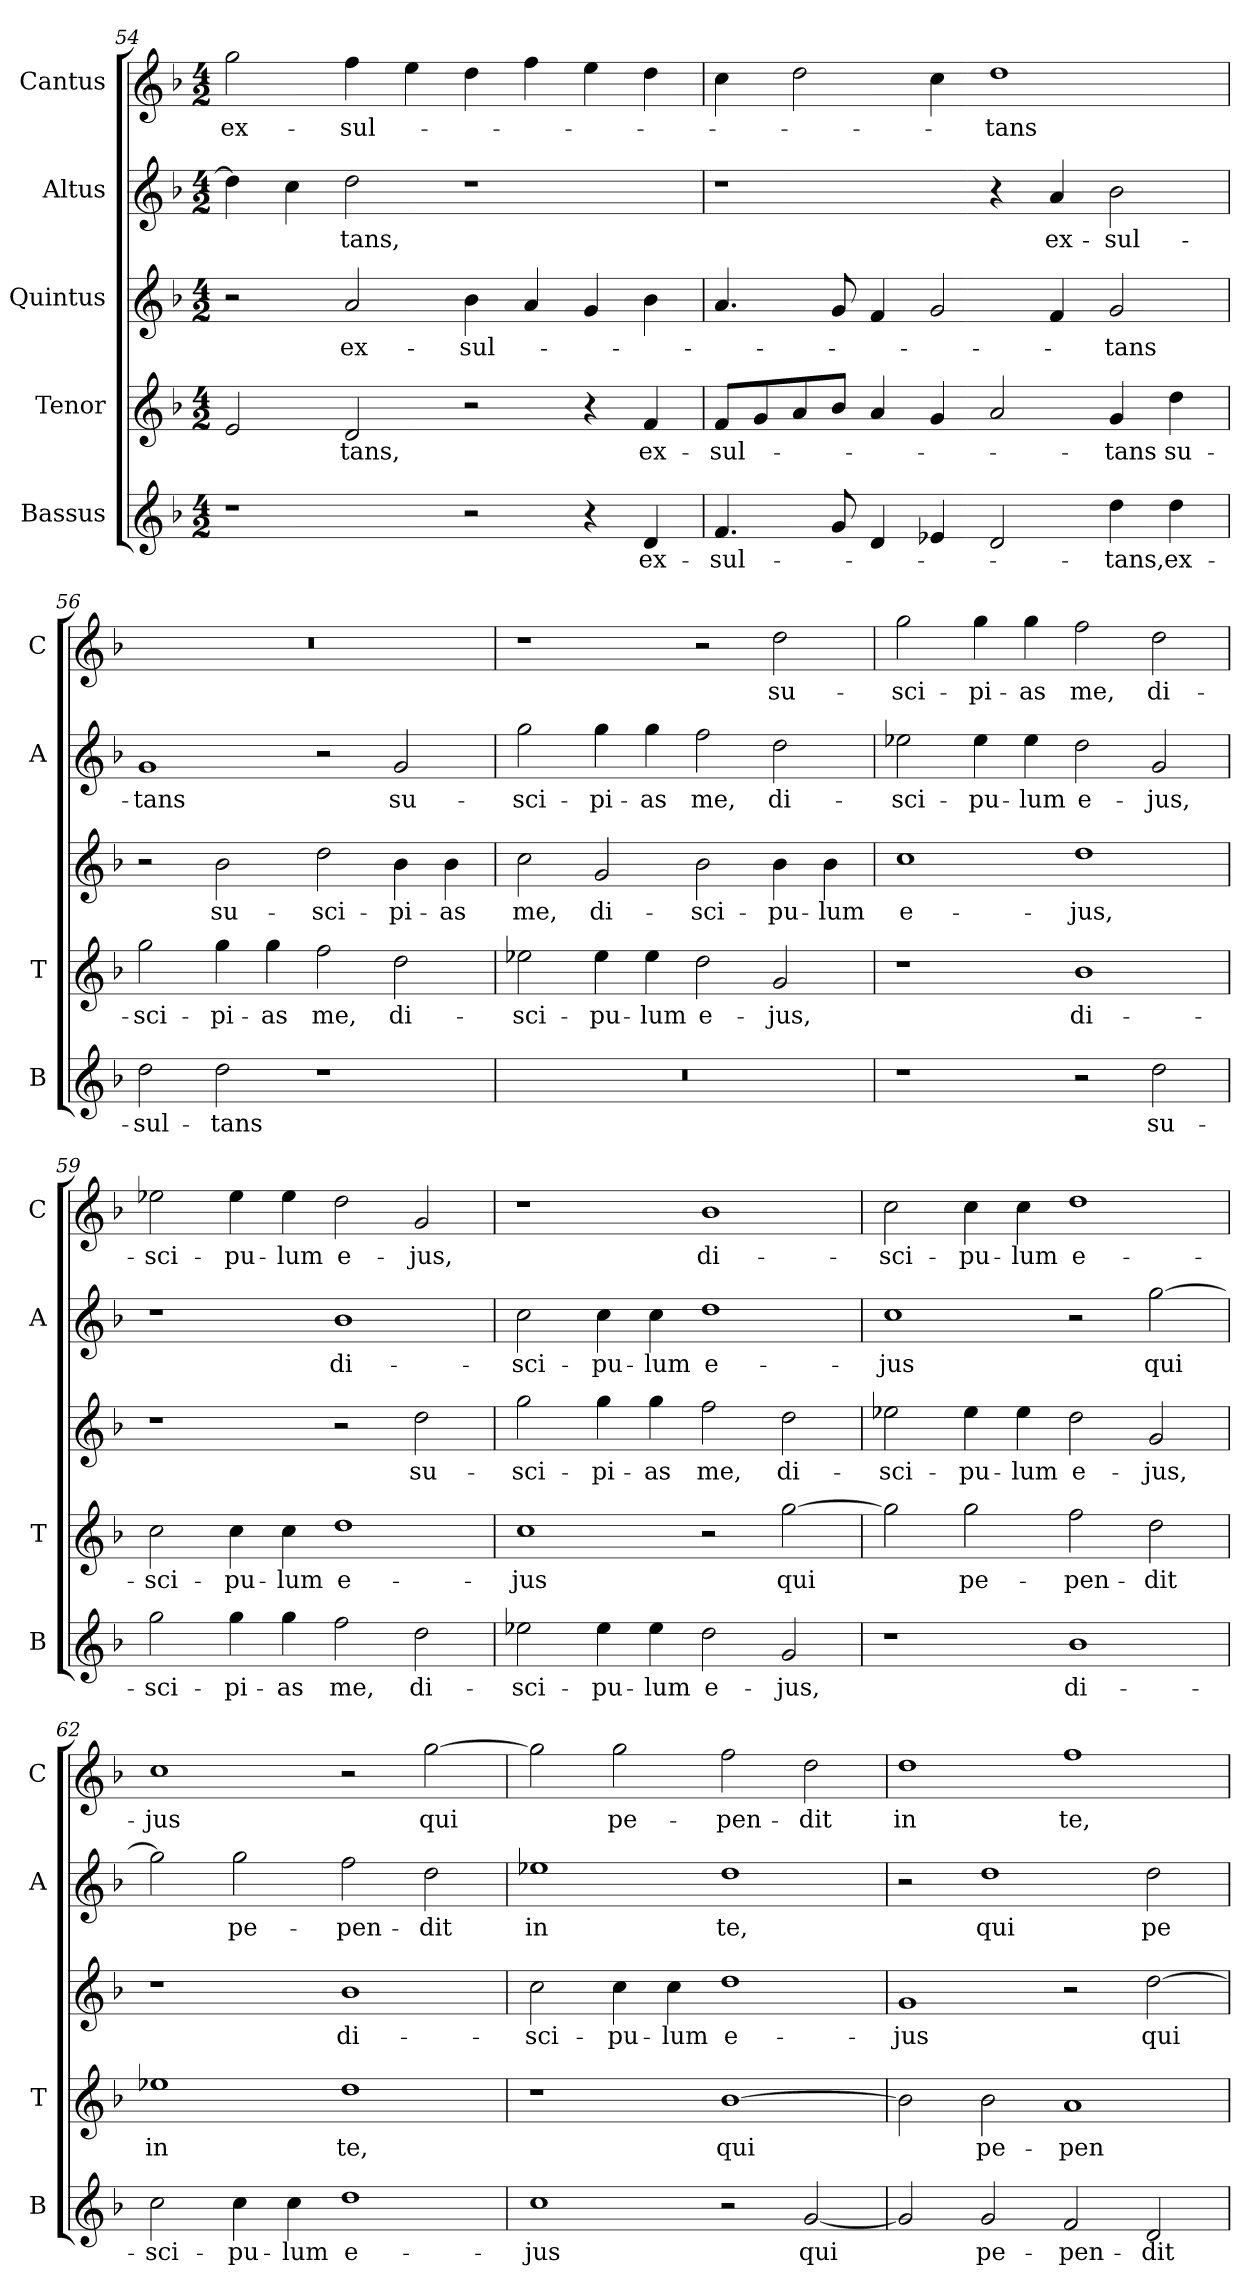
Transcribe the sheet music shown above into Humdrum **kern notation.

**kern	**text	**kern	**text	**kern	**text	**kern	**text	**kern	**text
*part5	*part5	*part4	*part4	*part3	*part3	*part2	*part2	*part1	*part1
*staff5	*staff5	*staff4	*staff4	*staff3	*staff3	*staff2	*staff2	*staff1	*staff1
*I"Bassus	*	*I"Tenor	*	*I"Quintus	*	*I"Altus	*	*I"Cantus	*
*I'B	*	*I'T	*	*	*	*I'A	*	*I'C	*
*clefG2	*	*clefG2	*	*clefG2	*	*clefG2	*	*clefG2	*
*k[b-]	*	*k[b-]	*	*k[b-]	*	*k[b-]	*	*k[b-]	*
*F:	*	*F:	*	*F:	*	*F:	*	*F:	*
*M4/2	*	*M4/2	*	*M4/2	*	*M4/2	*	*M4/2	*
=54	=54	=54	=54	=54	=54	=54	=54	=54	=54
!	!	!	!	!	!	!	!	!	!LO:LY:b
1r	.	2e/	.	2r	.	4dd\]	.	2gg\	ex-
.	.	.	.	.	.	4cc\	.	.	.
!	!	!	!LO:LY:b	!	!LO:LY:b	!	!LO:LY:b	!	!LO:LY:b
.	.	2d/	-tans,	2a/	ex-	2dd\	-tans,	4ff\	-sul-
.	.	.	.	.	.	.	.	4ee\	.
!	!	!	!	!	!LO:LY:b	!	!	!	!
2r	.	2r	.	4b-\	-sul-	1r	.	4dd\	.
.	.	.	.	4a/	.	.	.	4ff\	.
4r	.	4r	.	4g/	.	.	.	4ee\	.
!	!LO:LY:b	!	!LO:LY:b	!	!	!	!	!	!
4d/	ex-	4f/	ex-	4b-\	.	.	.	4dd\	.
!!LO:PB:g=z
=55	=55	=55	=55	=55	=55	=55	=55	=55	=55
!	!LO:LY:b	!	!LO:LY:b	!	!	!	!	!	!
4.f/	-sul-	8f/L	-sul-	4.a/	.	1r	.	4cc\	.
.	.	8g/	.	.	.	.	.	.	.
.	.	8a/	.	.	.	.	.	2dd\	.
8g/	.	8b-/J	.	8g/	.	.	.	.	.
4d/	.	4a/	.	4f/	.	.	.	.	.
4e-X/	.	4g/	.	2g/	.	.	.	4cc\	.
!	!	!	!	!	!	!	!	!	!LO:LY:b
2d/	.	2a/	.	.	.	4r	.	1dd	-tans
!	!	!	!	!	!	!	!LO:LY:b	!	!
.	.	.	.	4f/	.	4a/	ex-	.	.
!	!LO:LY:b	!	!LO:LY:b	!	!LO:LY:b	!	!LO:LY:b	!	!
4dd\	-tans,	4g/	-tans	2g/	-tans	2b-\	-sul-	.	.
!	!LO:LY:b	!	!LO:LY:b	!	!	!	!	!	!
4dd\	ex-	4dd\	su-	.	.	.	.	.	.
=56	=56	=56	=56	=56	=56	=56	=56	=56	=56
!	!LO:LY:b	!	!LO:LY:b	!	!	!	!LO:LY:b	!	!
2dd\	-sul-	2gg\	-sci-	2r	.	1g	-tans	0r	.
!	!LO:LY:b	!	!LO:LY:b	!	!LO:LY:b	!	!	!	!
2dd\	-tans	4gg\	-pi-	2b-\	su-	.	.	.	.
!	!	!	!LO:LY:b	!	!	!	!	!	!
.	.	4gg\	-as	.	.	.	.	.	.
!	!	!	!LO:LY:b	!	!LO:LY:b	!	!	!	!
1r	.	2ff\	me,	2dd\	-sci-	2r	.	.	.
!	!	!	!LO:LY:b	!	!LO:LY:b	!	!LO:LY:b	!	!
.	.	2dd\	di-	4b-\	-pi-	2g/	su-	.	.
!	!	!	!	!	!LO:LY:b	!	!	!	!
.	.	.	.	4b-\	-as	.	.	.	.
=57	=57	=57	=57	=57	=57	=57	=57	=57	=57
!	!	!	!LO:LY:b	!	!LO:LY:b	!	!LO:LY:b	!	!
0r	.	2ee-X\	-sci-	2cc\	me,	2gg\	-sci-	1r	.
!	!	!	!LO:LY:b	!	!LO:LY:b	!	!LO:LY:b	!	!
.	.	4ee-\	-pu-	2g/	di-	4gg\	-pi-	.	.
!	!	!	!LO:LY:b	!	!	!	!LO:LY:b	!	!
.	.	4ee-\	-lum	.	.	4gg\	-as	.	.
!	!	!	!LO:LY:b	!	!LO:LY:b	!	!LO:LY:b	!	!
.	.	2dd\	e-	2b-\	-sci-	2ff\	me,	2r	.
!	!	!	!LO:LY:b	!	!LO:LY:b	!	!LO:LY:b	!	!LO:LY:b
.	.	2g/	-jus,	4b-\	-pu-	2dd\	di-	2dd\	su-
!	!	!	!	!	!LO:LY:b	!	!	!	!
.	.	.	.	4b-\	-lum	.	.	.	.
=58	=58	=58	=58	=58	=58	=58	=58	=58	=58
!	!	!	!	!	!LO:LY:b	!	!LO:LY:b	!	!LO:LY:b
1r	.	1r	.	1cc	e-	2ee-X\	-sci-	2gg\	-sci-
!	!	!	!	!	!	!	!LO:LY:b	!	!LO:LY:b
.	.	.	.	.	.	4ee-\	-pu-	4gg\	-pi-
!	!	!	!	!	!	!	!LO:LY:b	!	!LO:LY:b
.	.	.	.	.	.	4ee-\	-lum	4gg\	-as
!	!	!	!LO:LY:b	!	!LO:LY:b	!	!LO:LY:b	!	!LO:LY:b
2r	.	1b-	di-	1dd	-jus,	2dd\	e-	2ff\	me,
!	!LO:LY:b	!	!	!	!	!	!LO:LY:b	!	!LO:LY:b
2dd\	su-	.	.	.	.	2g/	-jus,	2dd\	di-
=59	=59	=59	=59	=59	=59	=59	=59	=59	=59
!	!LO:LY:b	!	!LO:LY:b	!	!	!	!	!	!LO:LY:b
2gg\	-sci-	2cc\	-sci-	1r	.	1r	.	2ee-X\	-sci-
!	!LO:LY:b	!	!LO:LY:b	!	!	!	!	!	!LO:LY:b
4gg\	-pi-	4cc\	-pu-	.	.	.	.	4ee-\	-pu-
!	!LO:LY:b	!	!LO:LY:b	!	!	!	!	!	!LO:LY:b
4gg\	-as	4cc\	-lum	.	.	.	.	4ee-\	-lum
!	!LO:LY:b	!	!LO:LY:b	!	!	!	!LO:LY:b	!	!LO:LY:b
2ff\	me,	1dd	e-	2r	.	1b-	di-	2dd\	e-
!	!LO:LY:b	!	!	!	!LO:LY:b	!	!	!	!LO:LY:b
2dd\	di-	.	.	2dd\	su-	.	.	2g/	-jus,
=60	=60	=60	=60	=60	=60	=60	=60	=60	=60
!	!LO:LY:b	!	!LO:LY:b	!	!LO:LY:b	!	!LO:LY:b	!	!
2ee-X\	-sci-	1cc	-jus	2gg\	-sci-	2cc\	-sci-	1r	.
!	!LO:LY:b	!	!	!	!LO:LY:b	!	!LO:LY:b	!	!
4ee-\	-pu-	.	.	4gg\	-pi-	4cc\	-pu-	.	.
!	!LO:LY:b	!	!	!	!LO:LY:b	!	!LO:LY:b	!	!
4ee-\	-lum	.	.	4gg\	-as	4cc\	-lum	.	.
!	!LO:LY:b	!	!	!	!LO:LY:b	!	!LO:LY:b	!	!LO:LY:b
2dd\	e-	2r	.	2ff\	me,	1dd	e-	1b-	di-
!	!LO:LY:b	!	!LO:LY:b	!	!LO:LY:b	!	!	!	!
2g/	-jus,	[2gg\	qui	2dd\	di-	.	.	.	.
!!LO:LB:g=z
=61	=61	=61	=61	=61	=61	=61	=61	=61	=61
!	!	!	!	!	!LO:LY:b	!	!LO:LY:b	!	!LO:LY:b
1r	.	2gg\]	.	2ee-X\	-sci-	1cc	-jus	2cc\	-sci-
!	!	!	!LO:LY:b	!	!LO:LY:b	!	!	!	!LO:LY:b
.	.	2gg\	pe-	4ee-\	-pu-	.	.	4cc\	-pu-
!	!	!	!	!	!LO:LY:b	!	!	!	!LO:LY:b
.	.	.	.	4ee-\	-lum	.	.	4cc\	-lum
!	!LO:LY:b	!	!LO:LY:b	!	!LO:LY:b	!	!	!	!LO:LY:b
1b-	di-	2ff\	-pen-	2dd\	e-	2r	.	1dd	e-
!	!	!	!LO:LY:b	!	!LO:LY:b	!	!LO:LY:b	!	!
.	.	2dd\	-dit	2g/	-jus,	[2gg\	qui	.	.
=62	=62	=62	=62	=62	=62	=62	=62	=62	=62
!	!LO:LY:b	!	!LO:LY:b	!	!	!	!	!	!LO:LY:b
2cc\	-sci-	1ee-X	in	1r	.	2gg\]	.	1cc	-jus
!	!LO:LY:b	!	!	!	!	!	!LO:LY:b	!	!
4cc\	-pu-	.	.	.	.	2gg\	pe-	.	.
!	!LO:LY:b	!	!	!	!	!	!	!	!
4cc\	-lum	.	.	.	.	.	.	.	.
!	!LO:LY:b	!	!LO:LY:b	!	!LO:LY:b	!	!LO:LY:b	!	!
1dd	e-	1dd	te,	1b-	di-	2ff\	-pen-	2r	.
!	!	!	!	!	!	!	!LO:LY:b	!	!LO:LY:b
.	.	.	.	.	.	2dd\	-dit	[2gg\	qui
=63	=63	=63	=63	=63	=63	=63	=63	=63	=63
!	!LO:LY:b	!	!	!	!LO:LY:b	!	!LO:LY:b	!	!
1cc	-jus	1r	.	2cc\	-sci-	1ee-X	in	2gg\]	.
!	!	!	!	!	!LO:LY:b	!	!	!	!LO:LY:b
.	.	.	.	4cc\	-pu-	.	.	2gg\	pe-
!	!	!	!	!	!LO:LY:b	!	!	!	!
.	.	.	.	4cc\	-lum	.	.	.	.
!	!	!	!LO:LY:b	!	!LO:LY:b	!	!LO:LY:b	!	!LO:LY:b
2r	.	[1b-	qui	1dd	e-	1dd	te,	2ff\	-pen-
!	!LO:LY:b	!	!	!	!	!	!	!	!LO:LY:b
[2g/	qui	.	.	.	.	.	.	2dd\	-dit
=64	=64	=64	=64	=64	=64	=64	=64	=64	=64
!	!	!	!	!	!LO:LY:b	!	!	!	!LO:LY:b
2g/]	.	2b-\]	.	1g	-jus	2r	.	1dd	in
!	!LO:LY:b	!	!LO:LY:b	!	!	!	!LO:LY:b	!	!
2g/	pe-	2b-\	pe-	.	.	1dd	qui	.	.
!	!LO:LY:b	!	!LO:LY:b	!	!	!	!	!	!LO:LY:b
2f/	-pen-	1a	-pen-	2r	.	.	.	1ff	te,
!	!LO:LY:b	!	!	!	!LO:LY:b	!	!LO:LY:b	!	!
2d/	-dit	.	.	[2dd\	qui	2dd\	pe-	.	.
=	=	=	=	=	=	=	=	=	=
*-	*-	*-	*-	*-	*-	*-	*-	*-	*-
